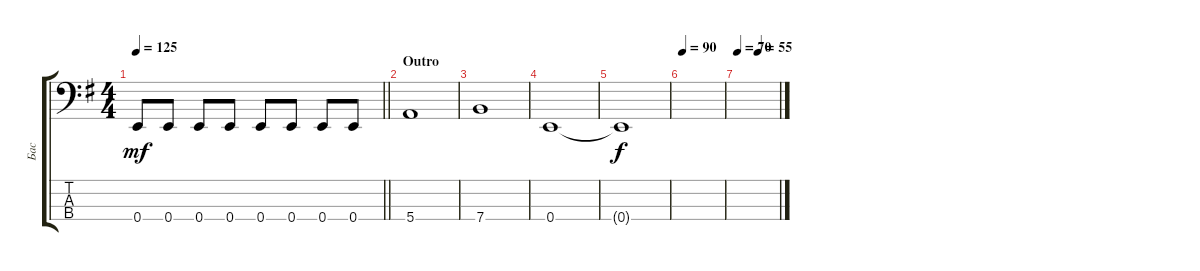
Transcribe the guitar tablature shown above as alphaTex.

\track ("Бас" "Бас") {instrument electricbassfinger}
\staff {score tabs}
\tuning (G2 D2 A1 E1) {hide}
\ts (4 4)
\tempo 125
\clef f4
\barLineRight lightlight
\ks eminor
0.4.8{dy mf} 0.4.8 0.4.8 0.4.8 0.4.8 0.4.8 0.4.8 0.4.8 |
\section ("" "Outro")
5.4.1 |
7.4.1 |
0.4.1 |
0.4{t}.1{dy f} |
\tempo 90
|
\tempo 70
\tempo (55 0.5)
